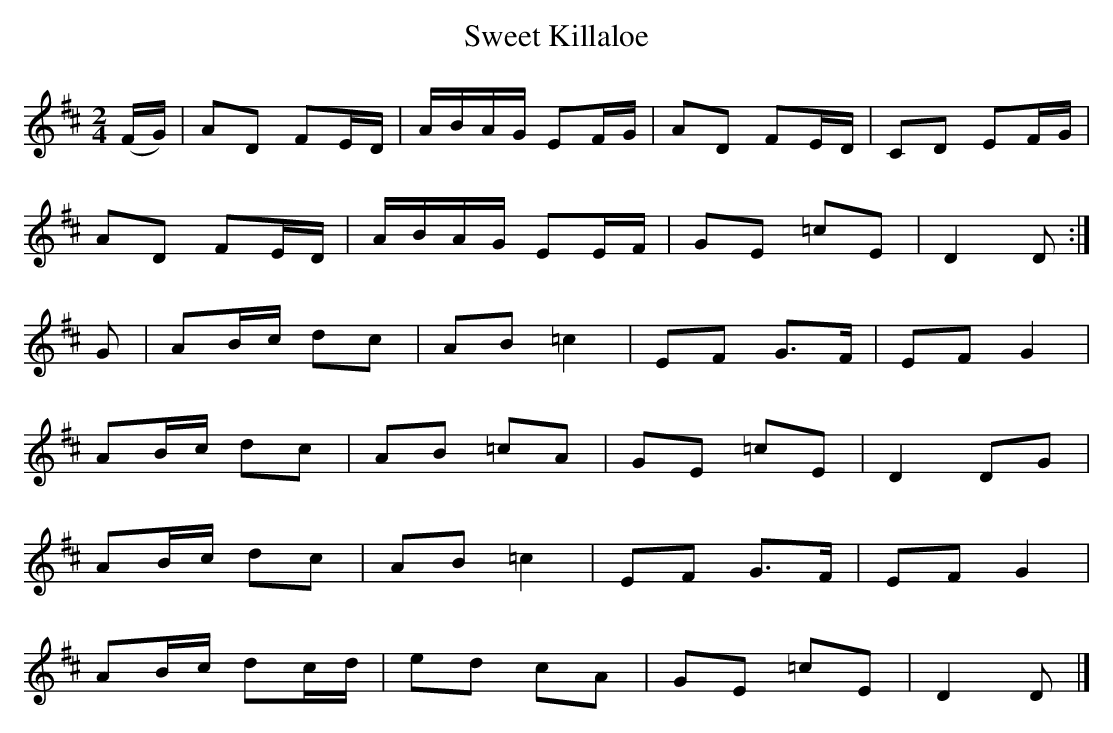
X:1
T: Sweet Killaloe
M: 2/4
L: 1/16
K: D
(FG) | A2D2 F2ED | ABAG  E2FG | A2D2  F2ED | C2D2 E2FG |
       A2D2 F2ED | ABAG  E2EF | G2E2 =c2E2 | D4   D2  :|
 G2  | A2Bc d2c2 | A2B2 =c4   | E2F2  G3F  | E2F2 G4   |
       A2Bc d2c2 | A2B2 =c2A2 | G2E2 =c2E2 | D4   D2G2 |
       A2Bc d2c2 | A2B2 =c4   | E2F2  G3F  | E2F2 G4   |
       A2Bc d2cd | e2d2  c2A2 | G2E2 =c2E2 | D4   D2   |]
